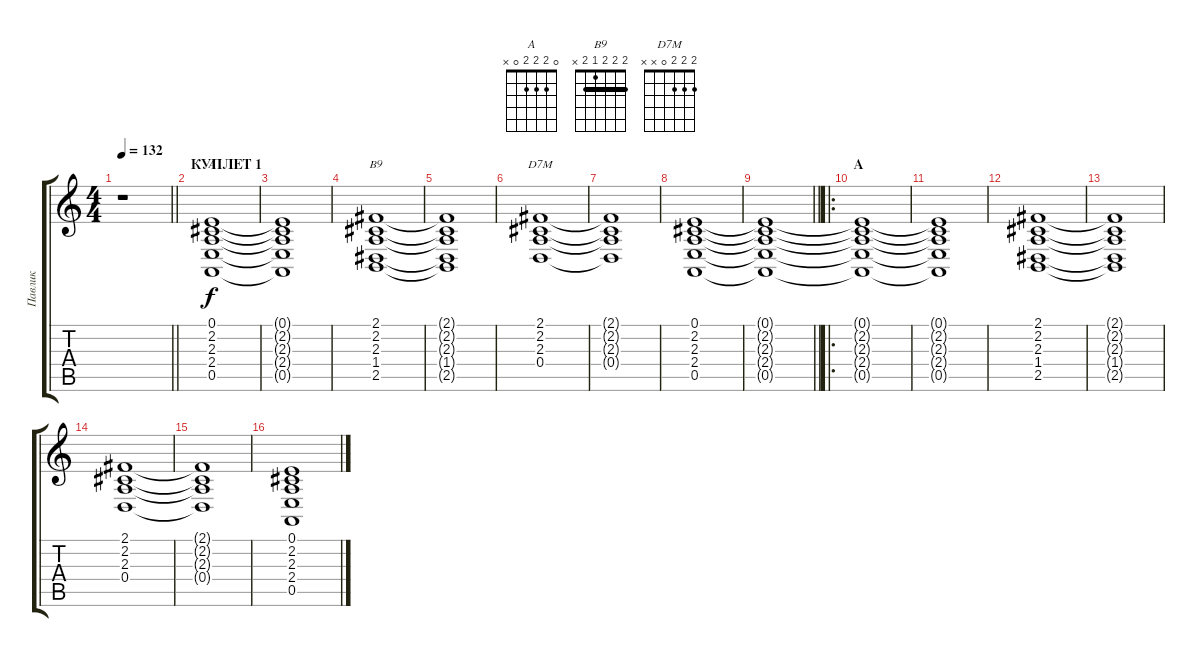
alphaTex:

\track ("Павлик" "Павлик") {instrument electricgrandpiano}
\staff {score tabs}
\tuning (E4 B3 G3 D3 A2 E2) {hide}
\chord ("A" 0 2 2 2 0 x)
\chord ("B9" 2 2 2 1 2 x) {barre 2}
\chord ("D7M" 2 2 2 0 x x)
\ts (4 4)
\tempo 132
\clef g2
\barLineRight lightlight
\ks c
r.1{dy f instrument electricgrandpiano} |
\section ("" "КУПЛЕТ 1")
(0.1 2.2 2.3 2.4 0.5).1{ch "A"} |
(0.1{t} 2.2{t} 2.3{t} 2.4{t} 0.5{t}).1 |
(2.1 2.2 2.3 1.4 2.5).1{ch "B9"} |
(2.1{t} 2.2{t} 2.3{t} 1.4{t} 2.5{t}).1 |
(2.1 2.2 2.3 0.4).1{ch "D7M"} |
(2.1{t} 2.2{t} 2.3{t} 0.4{t}).1 |
(0.1 2.2 2.3 2.4 0.5).1 |
\barLineRight lightlight
(0.1{t} 2.2{t} 2.3{t} 2.4{t} 0.5{t}).1 |
\ro
\section ("" "А")
(0.1{t} 2.2{t} 2.3{t} 2.4{t} 0.5{t}).1 |
(0.1{t} 2.2{t} 2.3{t} 2.4{t} 0.5{t}).1 |
(2.1 2.2 2.3 1.4 2.5).1 |
(2.1{t} 2.2{t} 2.3{t} 1.4{t} 2.5{t}).1 |
(2.1 2.2 2.3 0.4).1 |
(2.1{t} 2.2{t} 2.3{t} 0.4{t}).1 |
(0.1 2.2 2.3 2.4 0.5).1
